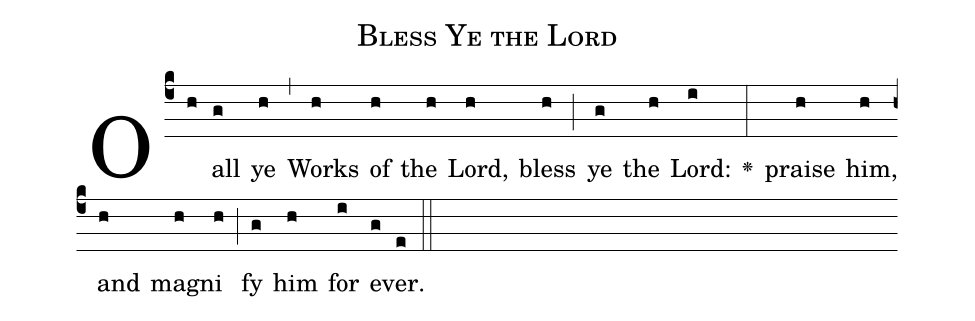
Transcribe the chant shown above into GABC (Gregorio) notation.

name: Bless Ye the Lord;
%%
(c4)O(h) all(g) ye(h) (,) Works(h) of(h) the(h) Lord,(h) bless(h) (;) ye(g) the(h) Lord:(i) <v>\greheightstar</v>(:) praise(h) him,(h) and(h) mag(h)ni(h) (;) fy(g) him(h) for(i) ev(g)er.(e) (::)
